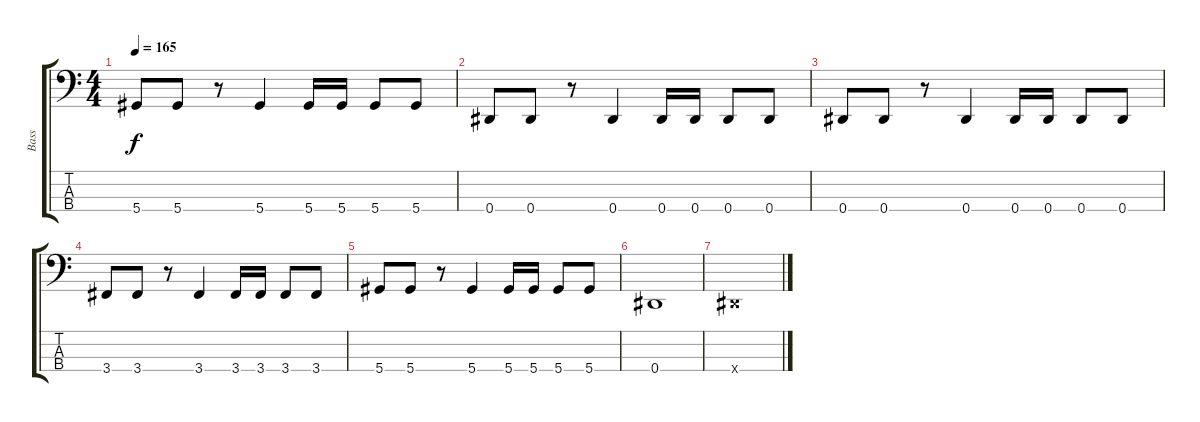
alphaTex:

\track ("Bass" "Bass") {instrument electricbasspick}
\staff {score tabs}
\tuning (Gb2 Db2 Ab1 Eb1) {hide}
\ts (4 4)
\tempo 165
\clef f4
\ks c
5.4.8{dy f} 5.4.8 r.8 5.4.4 5.4.16 5.4.16 5.4.8 5.4.8 |
0.4.8{volume 5} 0.4.8 r.8 0.4.4 0.4.16 0.4.16 0.4.8 0.4.8 |
0.4.8 0.4.8 r.8 0.4.4 0.4.16 0.4.16 0.4.8 0.4.8 |
3.4.8{volume 1} 3.4.8 r.8 3.4.4 3.4.16 3.4.16 3.4.8 3.4.8 |
5.4.8 5.4.8 r.8 5.4.4 5.4.16 5.4.16 5.4.8 5.4.8 |
0.4.1{volume 0} |
0.4{x}.1
